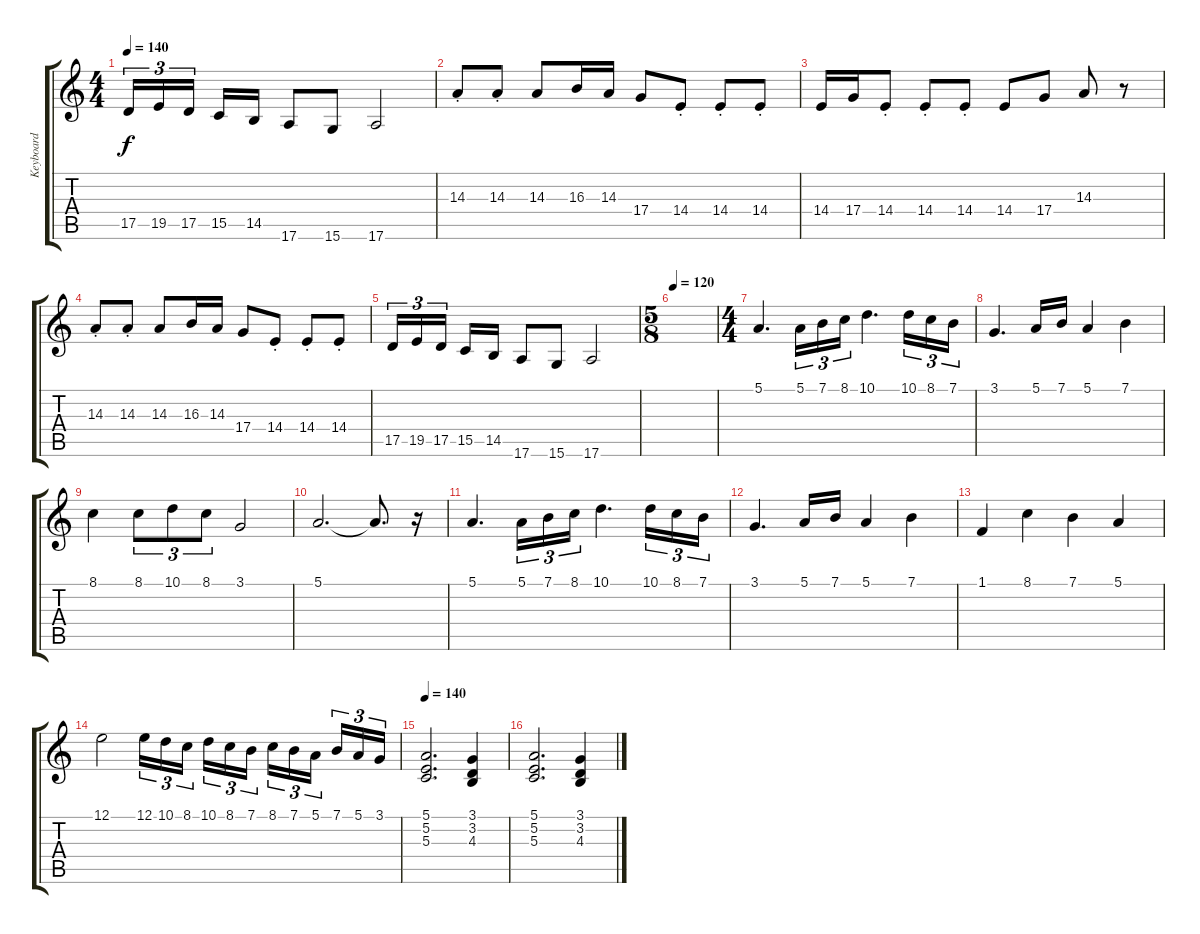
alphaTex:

\track ("Keyboard" "Keyboard") {instrument stringensemble1}
\staff {score tabs}
\tuning (E4 B3 G3 D3 A2 E2) {hide}
\ts (4 4)
\tempo 140
\clef g2
\ks c
17.5.16{tu (3 2) dy f} 19.5.16{tu (3 2)} 17.5.16{tu (3 2)} 15.5.16 14.5.16 17.6.8 15.6.8 17.6.2 |
14.3{st}.8 14.3{st}.8 14.3.8 16.3.16 14.3.16 17.4.8 14.4{st}.8 14.4{st}.8 14.4{st}.8 |
14.4.16 17.4.16 14.4{st}.8 14.4{st}.8 14.4{st}.8 14.4.8 17.4.8 14.3.8 r.8 |
14.3{st}.8 14.3{st}.8 14.3.8 16.3.16 14.3.16 17.4.8 14.4{st}.8 14.4{st}.8 14.4{st}.8 |
17.5.16{tu (3 2)} 19.5.16{tu (3 2)} 17.5.16{tu (3 2)} 15.5.16 14.5.16 17.6.8 15.6.8 17.6.2 |
\ts (5 8)
\tempo 120
|
\ts (4 4)
5.1.4{d} 5.1.16{tu (3 2)} 7.1.16{tu (3 2)} 8.1.16{tu (3 2)} 10.1.4{d} 10.1.16{tu (3 2)} 8.1.16{tu (3 2)} 7.1.16{tu (3 2)} |
3.1.4{d} 5.1.16 7.1.16 5.1.4 7.1.4 |
8.1.4 8.1.8{tu (3 2)} 10.1.8{tu (3 2)} 8.1.8{tu (3 2)} 3.1.2 |
5.1.2{d} 5.1{t}.8{d} r.16 |
5.1.4{d} 5.1.16{tu (3 2)} 7.1.16{tu (3 2)} 8.1.16{tu (3 2)} 10.1.4{d} 10.1.16{tu (3 2)} 8.1.16{tu (3 2)} 7.1.16{tu (3 2)} |
3.1.4{d} 5.1.16 7.1.16 5.1.4 7.1.4 |
1.1.4 8.1.4 7.1.4 5.1.4 |
12.1.2 12.1.16{tu (3 2)} 10.1.16{tu (3 2)} 8.1.16{tu (3 2)} 10.1.16{tu (3 2)} 8.1.16{tu (3 2)} 7.1.16{tu (3 2)} 8.1.16{tu (3 2)} 7.1.16{tu (3 2)} 5.1.16{tu (3 2)} 7.1.16{tu (3 2)} 5.1.16{tu (3 2)} 3.1.16{tu (3 2)} |
\tempo 140
(5.1 5.2 5.3).2{d volume 8 instrument stringensemble1} (3.1 3.2 4.3).4 |
(5.1 5.2 5.3).2{d} (3.1 3.2 4.3).4
